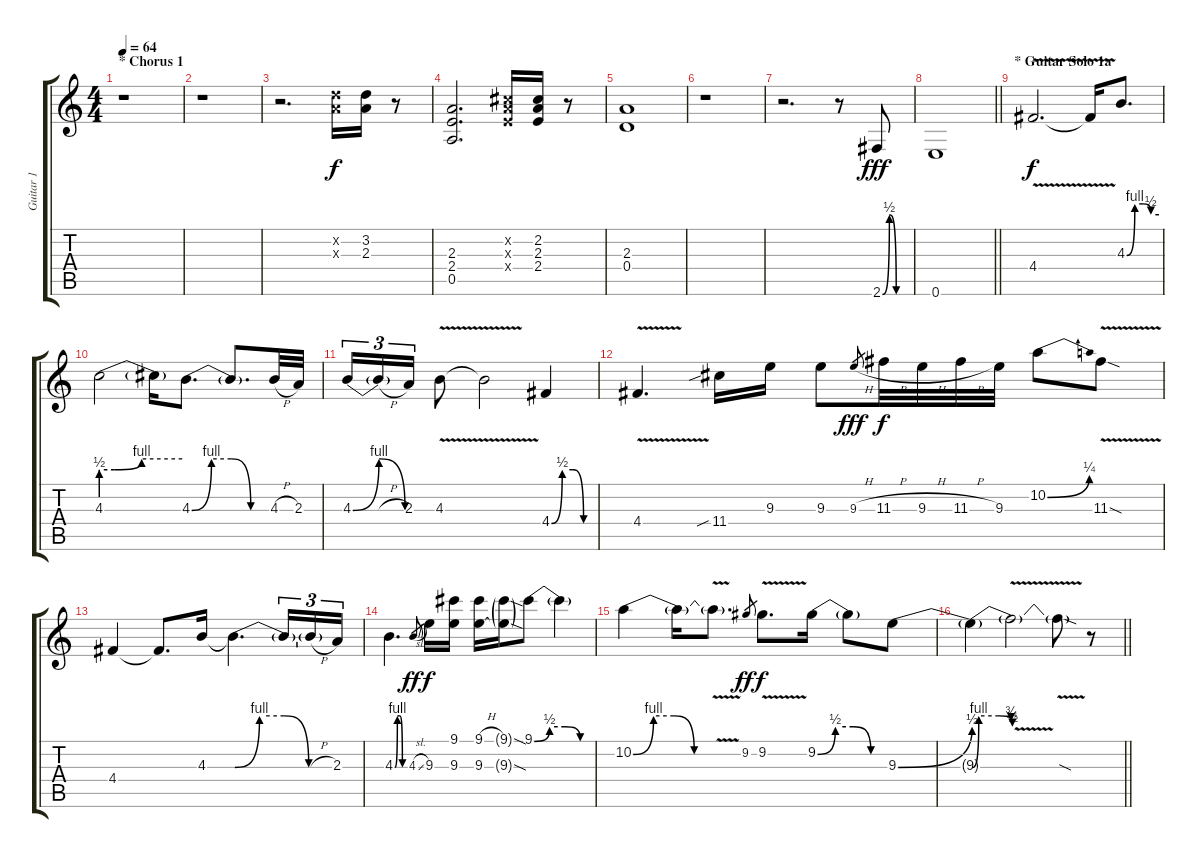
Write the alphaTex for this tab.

\track ("Guitar 1" "Guitar 1") {mute instrument electricguitarclean}
\staff {score tabs}
\tuning (E4 B3 G3 D3 A2 E2) {hide}
\ts (4 4)
\section ("" "* Chorus 1")
\tempo 64
\clef g2
\ks c
r.1{dy f} |
r.1 |
r.2{d} (3.2{x} 2.3{x}).16 (3.2 2.3).16 r.8 |
(2.3 2.4 0.5).2{d} (2.2{x} 2.3{x} 2.4{x}).16 (2.2 2.3 2.4).16 r.8 |
(2.3 0.4).1 |
r.1 |
r.2{d} r.8 2.6{be (custom 0 0 15 2 30 0 60 0)}.8{dy fff} |
\barLineRight lightlight
0.6.1 |
\section ("" "* Guitar Solo 1a")
4.4{v}.2{d dy f instrument distortionguitar} 4.4{t}.16 4.3{be (custom 0 0 15 4 30 4 45 2 60 2)}.8{d} |
4.3{be (custom 0 2 10 2 30 4 60 4)}.2 4.3{t}.16 4.3{be (custom 0 0 15 4 30 4 45 0 60 0)}.8{d} 4.3{t}.8{d} 4.3{h}.32 2.3.32 |
4.3{be (bendrelease 0 0 20 4 40 4 60 0)}.16{tu (3 2)} 4.3{h t}.16{tu (3 2)} 2.3.16{tu (3 2)} 4.3{v}.8 4.3{t}.2 4.4{be (custom 0 0 15 2 30 2 45 0 60 0)}.4 |
4.4{v}.4{d} 11.4{sib}.16 9.3.16 9.3.8 9.3{h}.8{gr dy fff} 11.3{h}.32{dy f} 9.3{h}.32 11.3{h}.32 9.3.32 10.2{be (bend 0 0 60 1)}.8 11.3{v sod}.8 |
4.4.4 4.4{t}.8{d} 4.3.16 4.3{be (custom 0 0 15 4 30 4 45 0 60 0) t}.4{d} 4.3{t}.16{tu (3 2)} 4.3{h t}.16{tu (3 2)} 2.3.16{tu (3 2)} |
4.3{be (custom 0 0 15 4 30 4 45 0 60 0)}.4{d} 4.3{sl}.8{gr dy ff} 9.3.16{dy f} (9.1 9.3).16 (9.1{h} 9.3{h}).16 (9.1{sod g} 9.3{sod g}).16 9.1{be (custom 0 0 15 2 30 2 45 0 60 0)}.8 9.1{t}.4 |
10.2{be (custom 0 0 15 4 30 4 45 0 60 0)}.4 10.2{t}.16 10.2{v t}.8{d} 9.2.8{gr dy ff} 9.2{v}.8{d dy f} 9.2{be (custom 0 0 15 2 30 2 45 0 60 0)}.16 9.2{t}.8 9.3{be (bend 0 0 60 2)}.8 |
\barLineRight lightlight
9.3{be (custom 0 0 10 4 40 4 58 3 60 2) t}.4 9.3{v t}.2 9.3{sod t}.8 r.8
